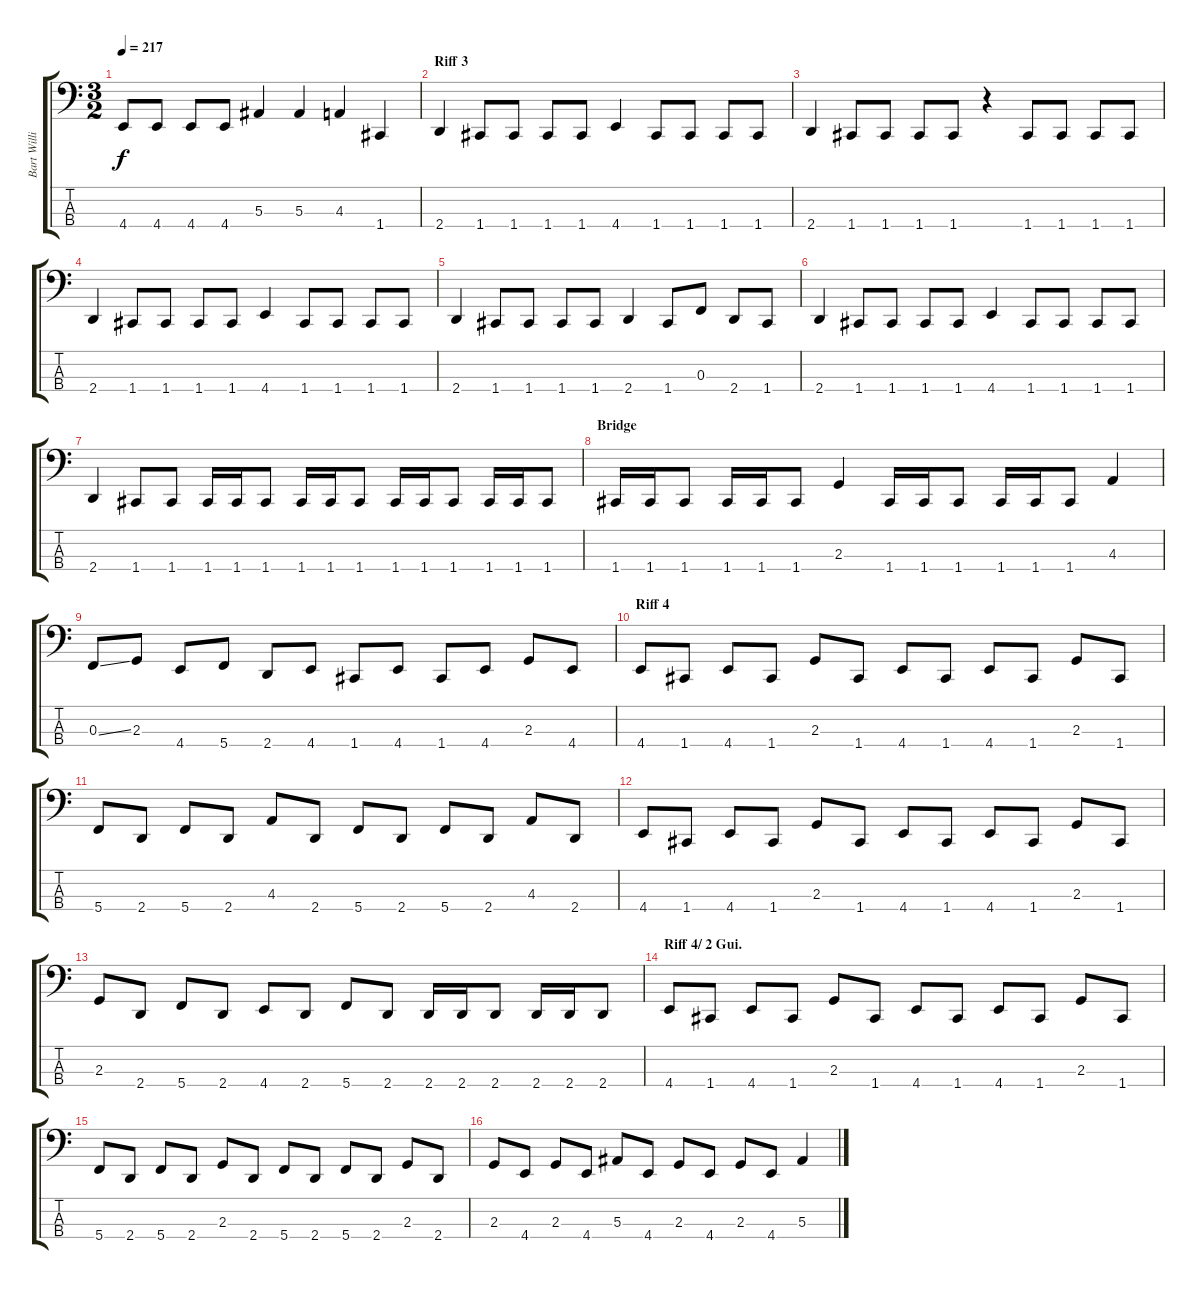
\track ("Bart Williams (Bass)" "Bart Willi") {instrument electricbassfinger}
\staff {score tabs}
\tuning (Eb2 Bb1 F1 C1) {hide}
\ts (3 2)
\tempo 217
\clef f4
\ks c
4.4.8{dy f} 4.4.8 4.4.8 4.4.8 5.3.4 5.3.4 4.3.4 1.4.4 |
\section ("" "Riff 3")
2.4.4 1.4.8 1.4.8 1.4.8 1.4.8 4.4.4 1.4.8 1.4.8 1.4.8 1.4.8 |
2.4.4 1.4.8 1.4.8 1.4.8 1.4.8 r.4 1.4.8 1.4.8 1.4.8 1.4.8 |
2.4.4 1.4.8 1.4.8 1.4.8 1.4.8 4.4.4 1.4.8 1.4.8 1.4.8 1.4.8 |
2.4.4 1.4.8 1.4.8 1.4.8 1.4.8 2.4.4 1.4.8 0.3.8 2.4.8 1.4.8 |
2.4.4 1.4.8 1.4.8 1.4.8 1.4.8 4.4.4 1.4.8 1.4.8 1.4.8 1.4.8 |
2.4.4 1.4.8 1.4.8 1.4.16 1.4.16 1.4.8 1.4.16 1.4.16 1.4.8 1.4.16 1.4.16 1.4.8 1.4.16 1.4.16 1.4.8 |
\section ("" "Bridge")
1.4.16 1.4.16 1.4.8 1.4.16 1.4.16 1.4.8 2.3.4 1.4.16 1.4.16 1.4.8 1.4.16 1.4.16 1.4.8 4.3.4 |
0.3{ss}.8 2.3.8 4.4.8 5.4.8 2.4.8 4.4.8 1.4.8 4.4.8 1.4.8 4.4.8 2.3.8 4.4.8 |
\section ("" "Riff 4")
4.4.8 1.4.8 4.4.8 1.4.8 2.3.8 1.4.8 4.4.8 1.4.8 4.4.8 1.4.8 2.3.8 1.4.8 |
5.4.8 2.4.8 5.4.8 2.4.8 4.3.8 2.4.8 5.4.8 2.4.8 5.4.8 2.4.8 4.3.8 2.4.8 |
4.4.8 1.4.8 4.4.8 1.4.8 2.3.8 1.4.8 4.4.8 1.4.8 4.4.8 1.4.8 2.3.8 1.4.8 |
2.3.8 2.4.8 5.4.8 2.4.8 4.4.8 2.4.8 5.4.8 2.4.8 2.4.16 2.4.16 2.4.8 2.4.16 2.4.16 2.4.8 |
\section ("" "Riff 4/ 2 Gui.")
4.4.8 1.4.8 4.4.8 1.4.8 2.3.8 1.4.8 4.4.8 1.4.8 4.4.8 1.4.8 2.3.8 1.4.8 |
5.4.8 2.4.8 5.4.8 2.4.8 2.3.8 2.4.8 5.4.8 2.4.8 5.4.8 2.4.8 2.3.8 2.4.8 |
2.3.8 4.4.8 2.3.8 4.4.8 5.3.8 4.4.8 2.3.8 4.4.8 2.3.8 4.4.8 5.3{ss}.4
